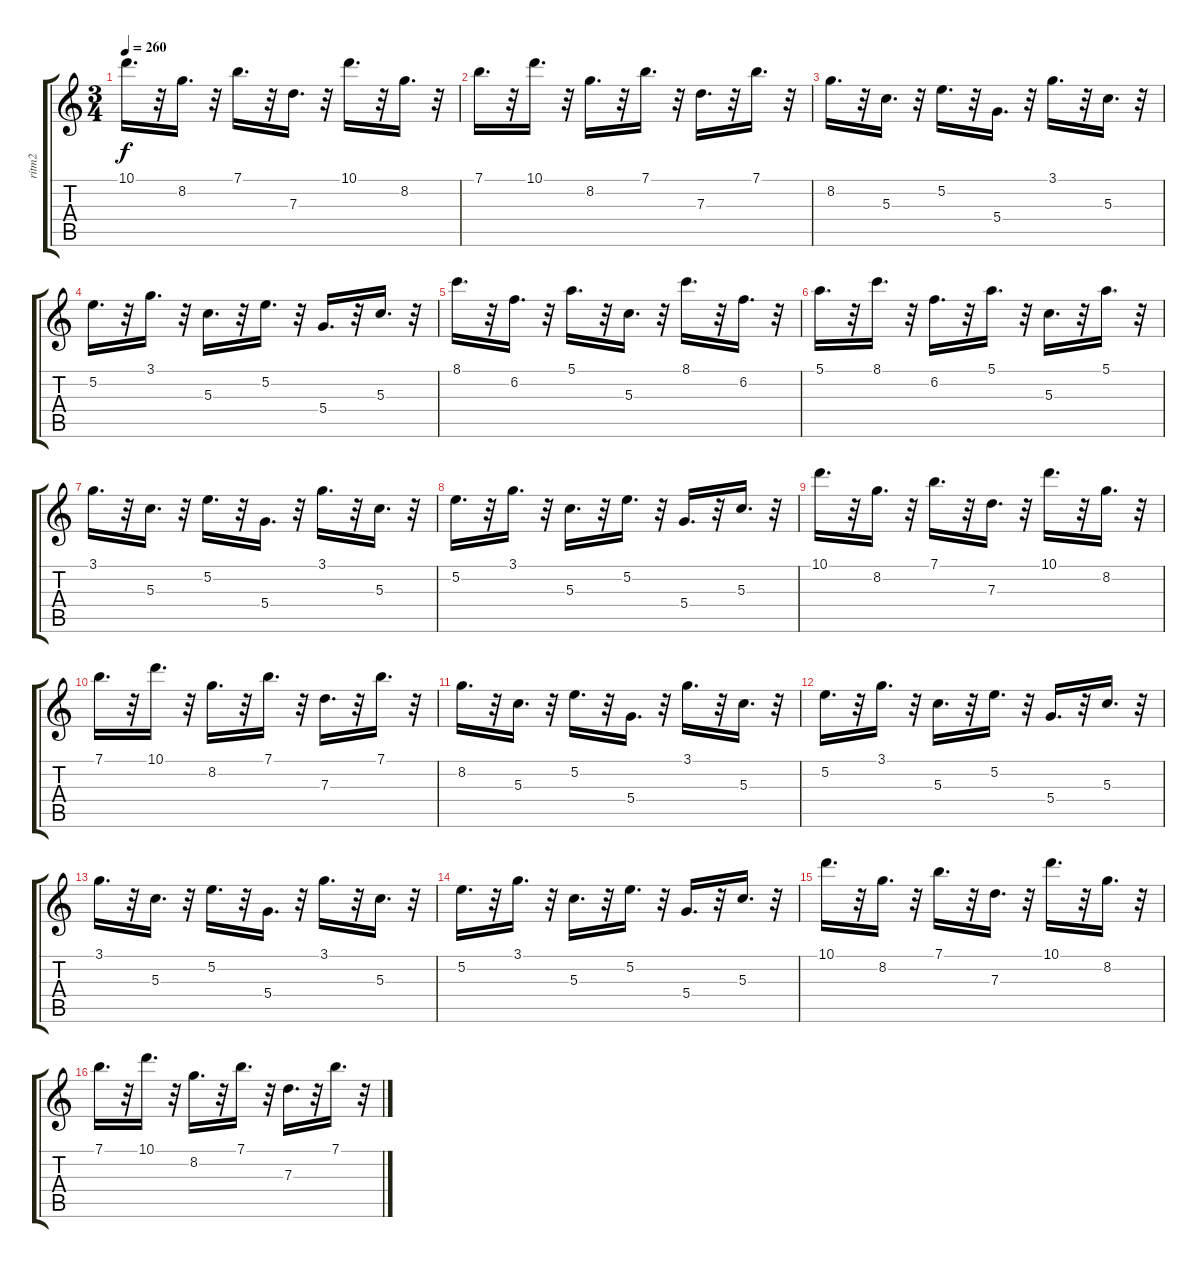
\track ("ritm2" "ritm2") {instrument banjo}
\staff {score tabs}
\tuning (E4 B3 G3 D3 A2 E2) {hide}
\displaytranspose 12
\ts (3 4)
\tempo 260
\clef g2
\ks c
10.1.16{d dy f} r.32 8.2.16{d} r.32 7.1.16{d} r.32 7.3.16{d} r.32 10.1.16{d} r.32 8.2.16{d} r.32 |
7.1.16{d} r.32 10.1.16{d} r.32 8.2.16{d} r.32 7.1.16{d} r.32 7.3.16{d} r.32 7.1.16{d} r.32 |
8.2.16{d} r.32 5.3.16{d} r.32 5.2.16{d} r.32 5.4.16{d} r.32 3.1.16{d} r.32 5.3.16{d} r.32 |
5.2.16{d} r.32 3.1.16{d} r.32 5.3.16{d} r.32 5.2.16{d} r.32 5.4.16{d} r.32 5.3.16{d} r.32 |
8.1.16{d} r.32 6.2.16{d} r.32 5.1.16{d} r.32 5.3.16{d} r.32 8.1.16{d} r.32 6.2.16{d} r.32 |
5.1.16{d} r.32 8.1.16{d} r.32 6.2.16{d} r.32 5.1.16{d} r.32 5.3.16{d} r.32 5.1.16{d} r.32 |
3.1.16{d} r.32 5.3.16{d} r.32 5.2.16{d} r.32 5.4.16{d} r.32 3.1.16{d} r.32 5.3.16{d} r.32 |
5.2.16{d} r.32 3.1.16{d} r.32 5.3.16{d} r.32 5.2.16{d} r.32 5.4.16{d} r.32 5.3.16{d} r.32 |
10.1.16{d} r.32 8.2.16{d} r.32 7.1.16{d} r.32 7.3.16{d} r.32 10.1.16{d} r.32 8.2.16{d} r.32 |
7.1.16{d} r.32 10.1.16{d} r.32 8.2.16{d} r.32 7.1.16{d} r.32 7.3.16{d} r.32 7.1.16{d} r.32 |
8.2.16{d} r.32 5.3.16{d} r.32 5.2.16{d} r.32 5.4.16{d} r.32 3.1.16{d} r.32 5.3.16{d} r.32 |
5.2.16{d} r.32 3.1.16{d} r.32 5.3.16{d} r.32 5.2.16{d} r.32 5.4.16{d} r.32 5.3.16{d} r.32 |
3.1.16{d} r.32 5.3.16{d} r.32 5.2.16{d} r.32 5.4.16{d} r.32 3.1.16{d} r.32 5.3.16{d} r.32 |
5.2.16{d} r.32 3.1.16{d} r.32 5.3.16{d} r.32 5.2.16{d} r.32 5.4.16{d} r.32 5.3.16{d} r.32 |
10.1.16{d} r.32 8.2.16{d} r.32 7.1.16{d} r.32 7.3.16{d} r.32 10.1.16{d} r.32 8.2.16{d} r.32 |
7.1.16{d} r.32 10.1.16{d} r.32 8.2.16{d} r.32 7.1.16{d} r.32 7.3.16{d} r.32 7.1.16{d} r.32
